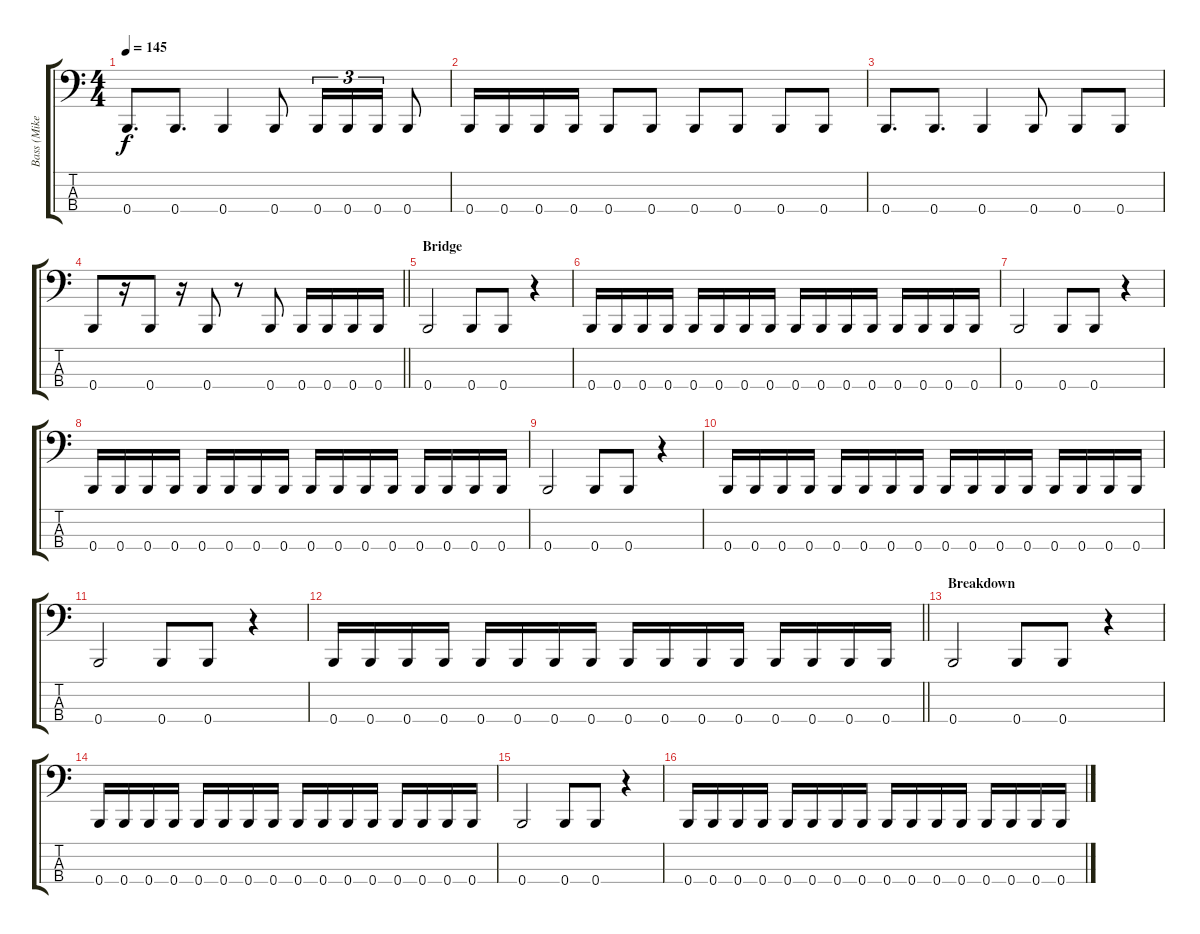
\track ("Bass (Mike Tiner)" "Bass (Mike") {instrument electricbassfinger}
\staff {score tabs}
\tuning (E2 B1 Gb1 B0) {hide}
\ts (4 4)
\tempo 145
\clef f4
\ks c
0.4.8{d dy f} 0.4.8{d} 0.4.4 0.4.8 0.4.16{tu (3 2)} 0.4.16{tu (3 2)} 0.4.16{tu (3 2)} 0.4.8 |
0.4.16 0.4.16 0.4.16 0.4.16 0.4.8 0.4.8 0.4.8 0.4.8 0.4.8 0.4.8 |
0.4.8{d} 0.4.8{d} 0.4.4 0.4.8 0.4.8 0.4.8 |
\barLineRight lightlight
0.4.8 r.16 0.4.8 r.16 0.4.8 r.8 0.4.8 0.4.16 0.4.16 0.4.16 0.4.16 |
\section ("" "Bridge")
0.4.2 0.4.8 0.4.8 r.4 |
0.4.16 0.4.16 0.4.16 0.4.16 0.4.16 0.4.16 0.4.16 0.4.16 0.4.16 0.4.16 0.4.16 0.4.16 0.4.16 0.4.16 0.4.16 0.4.16 |
0.4.2 0.4.8 0.4.8 r.4 |
0.4.16 0.4.16 0.4.16 0.4.16 0.4.16 0.4.16 0.4.16 0.4.16 0.4.16 0.4.16 0.4.16 0.4.16 0.4.16 0.4.16 0.4.16 0.4.16 |
0.4.2 0.4.8 0.4.8 r.4 |
0.4.16 0.4.16 0.4.16 0.4.16 0.4.16 0.4.16 0.4.16 0.4.16 0.4.16 0.4.16 0.4.16 0.4.16 0.4.16 0.4.16 0.4.16 0.4.16 |
0.4.2 0.4.8 0.4.8 r.4 |
\barLineRight lightlight
0.4.16 0.4.16 0.4.16 0.4.16 0.4.16 0.4.16 0.4.16 0.4.16 0.4.16 0.4.16 0.4.16 0.4.16 0.4.16 0.4.16 0.4.16 0.4.16 |
\section ("" "Breakdown")
0.4.2 0.4.8 0.4.8 r.4 |
0.4.16 0.4.16 0.4.16 0.4.16 0.4.16 0.4.16 0.4.16 0.4.16 0.4.16 0.4.16 0.4.16 0.4.16 0.4.16 0.4.16 0.4.16 0.4.16 |
0.4.2 0.4.8 0.4.8 r.4 |
0.4.16 0.4.16 0.4.16 0.4.16 0.4.16 0.4.16 0.4.16 0.4.16 0.4.16 0.4.16 0.4.16 0.4.16 0.4.16 0.4.16 0.4.16 0.4.16
